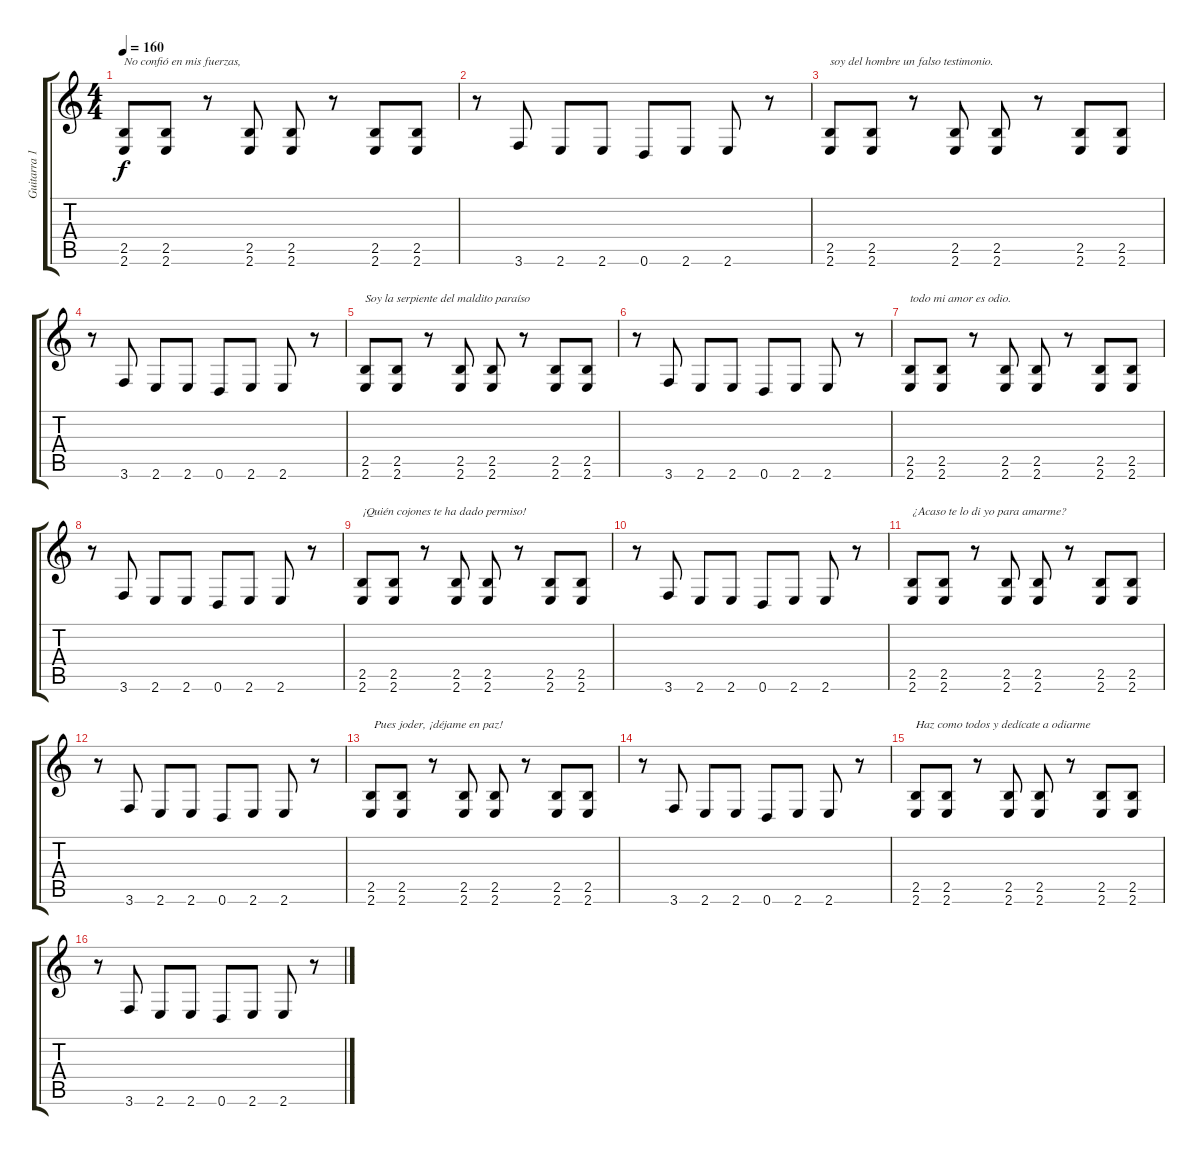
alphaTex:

\track ("Guitarra 1" "Guitarra 1") {instrument distortionguitar}
\staff {score tabs}
\tuning (E4 B3 G3 D3 A2 D2) {hide}
\ts (4 4)
\tempo 160
\clef g2
\ks c
(2.5 2.6).8{txt "No confió en mis fuerzas," dy f} (2.5 2.6).8 r.8 (2.5 2.6).8 (2.5 2.6).8 r.8 (2.5 2.6).8 (2.5 2.6).8 |
r.8 3.6.8 2.6.8 2.6.8 0.6.8 2.6.8 2.6.8 r.8 |
(2.5 2.6).8{txt "soy del hombre un falso testimonio."} (2.5 2.6).8 r.8 (2.5 2.6).8 (2.5 2.6).8 r.8 (2.5 2.6).8 (2.5 2.6).8 |
r.8 3.6.8 2.6.8 2.6.8 0.6.8 2.6.8 2.6.8 r.8 |
(2.5 2.6).8{txt "Soy la serpiente del maldito paraíso"} (2.5 2.6).8 r.8 (2.5 2.6).8 (2.5 2.6).8 r.8 (2.5 2.6).8 (2.5 2.6).8 |
r.8 3.6.8 2.6.8 2.6.8 0.6.8 2.6.8 2.6.8 r.8 |
(2.5 2.6).8{txt "todo mi amor es odio."} (2.5 2.6).8 r.8 (2.5 2.6).8 (2.5 2.6).8 r.8 (2.5 2.6).8 (2.5 2.6).8 |
r.8 3.6.8 2.6.8 2.6.8 0.6.8 2.6.8 2.6.8 r.8 |
(2.5 2.6).8{txt "¡Quién cojones te ha dado permiso!"} (2.5 2.6).8 r.8 (2.5 2.6).8 (2.5 2.6).8 r.8 (2.5 2.6).8 (2.5 2.6).8 |
r.8 3.6.8 2.6.8 2.6.8 0.6.8 2.6.8 2.6.8 r.8 |
(2.5 2.6).8{txt "¿Acaso te lo di yo para amarme?"} (2.5 2.6).8 r.8 (2.5 2.6).8 (2.5 2.6).8 r.8 (2.5 2.6).8 (2.5 2.6).8 |
r.8 3.6.8 2.6.8 2.6.8 0.6.8 2.6.8 2.6.8 r.8 |
(2.5 2.6).8{txt " Pues joder, ¡déjame en paz!"} (2.5 2.6).8 r.8 (2.5 2.6).8 (2.5 2.6).8 r.8 (2.5 2.6).8 (2.5 2.6).8 |
r.8 3.6.8 2.6.8 2.6.8 0.6.8 2.6.8 2.6.8 r.8 |
(2.5 2.6).8{txt "Haz como todos y dedícate a odiarme"} (2.5 2.6).8 r.8 (2.5 2.6).8 (2.5 2.6).8 r.8 (2.5 2.6).8 (2.5 2.6).8 |
r.8 3.6.8 2.6.8 2.6.8 0.6.8 2.6.8 2.6.8 r.8
